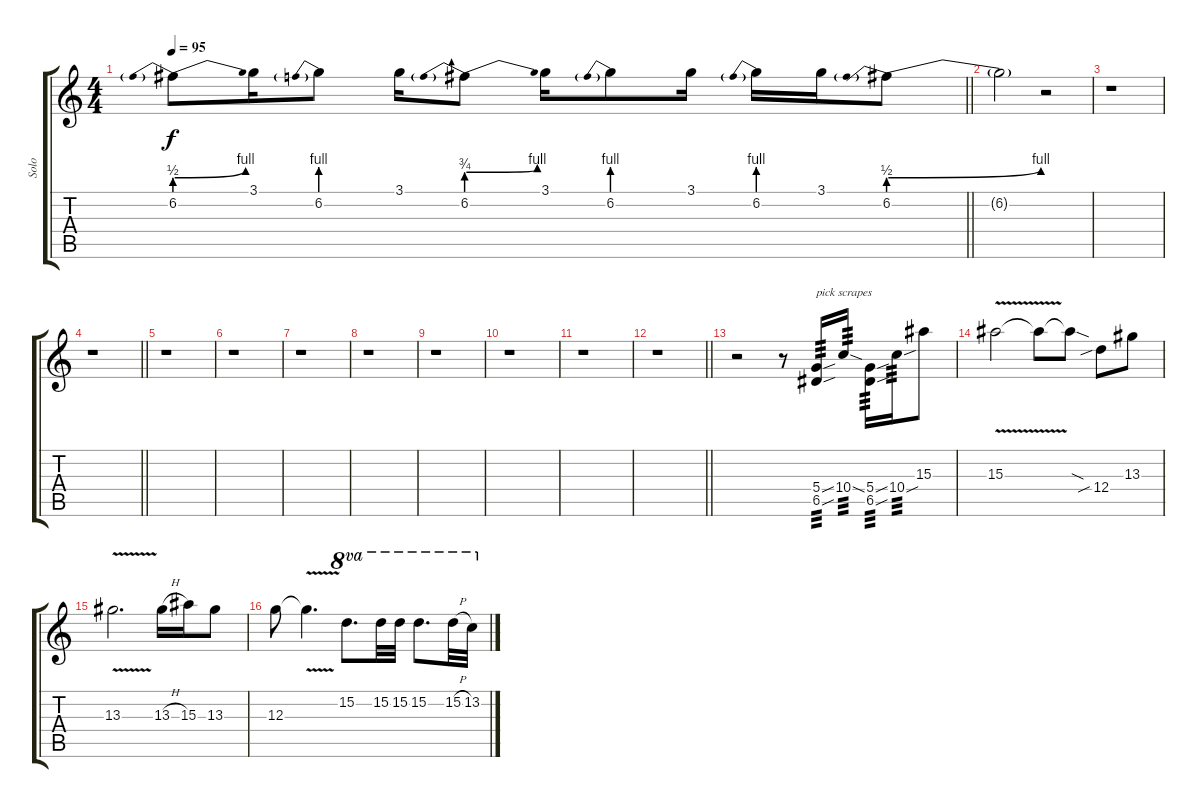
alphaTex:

\track ("Solo" "Solo") {instrument distortionguitar}
\staff {score tabs}
\tuning (E4 B3 G3 D3 A2 E2) {hide}
\ts (4 4)
\tempo 95
\clef g2
\barLineRight lightlight
\ks c
6.2{be (prebendbend 0 2 60 4)}.8{dy f} 3.1.16 6.2{be (prebend 0 4 60 4)}.8 3.1.16 6.2{be (prebendbend 0 3 60 4)}.8 3.1.16 6.2{be (prebend 0 4 60 4)}.8 3.1.16 6.2{be (prebend 0 4 60 4)}.16 3.1.16 6.2{be (prebendbend 0 2 60 4)}.8 |
6.2{t}.2{volume 0} r.2 |
r.1 |
\barLineRight lightlight
r.1 |
r.1 |
r.1 |
r.1 |
r.1 |
r.1 |
r.1 |
r.1 |
\barLineRight lightlight
r.1 |
r.2{volume 16} r.8 (5.4{sou} 6.5{sou}).16{txt "pick scrapes" tp 3} 10.4{sod}.16{tp 3} (5.4{sou} 6.5{sou}).16{tp 3} 10.4{sou}.16{tp 3} 15.3.8 |
15.3{v}.2 15.3{t}.8 15.3{sod t}.8 12.4{sib}.8 13.3.8 |
13.3{v}.2{d} 13.3{h}.16 15.3.16 13.3.8 |
12.3.8 12.3{v t}.4{d} 15.2.8{d ot 8va} 15.2.32{ot 8va} 15.2.32{ot 8va} 15.2.8{d ot 8va} 15.2{h}.32{ot 8va} 13.2.32{ot 8va}
